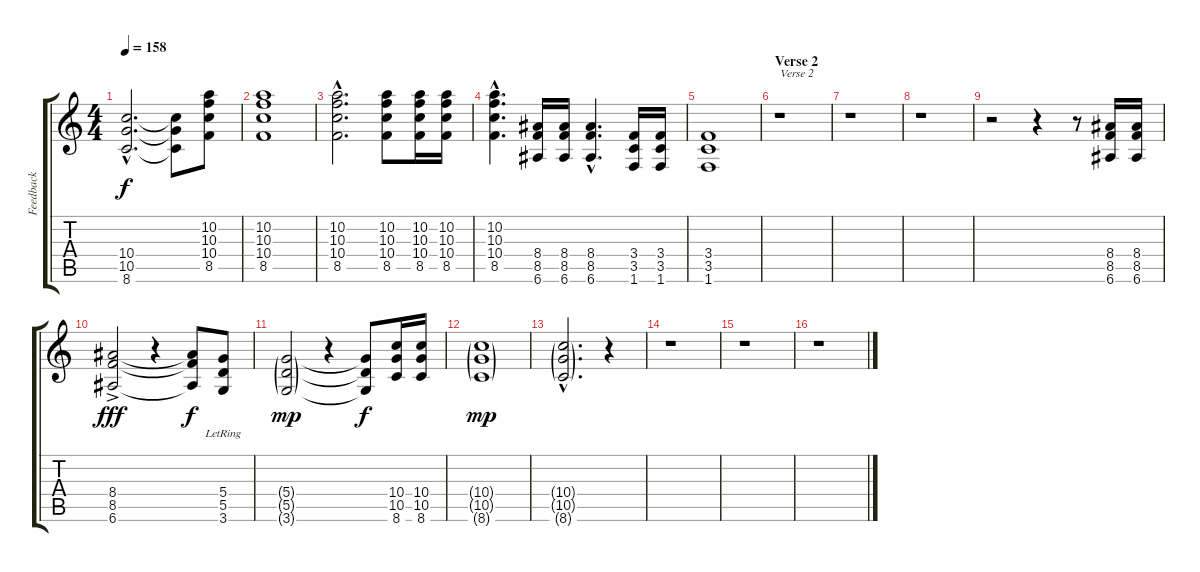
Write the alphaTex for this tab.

\track ("Feedback" "Feedback") {instrument distortionguitar}
\staff {score tabs}
\tuning (E4 B3 G3 D3 A2 E2) {hide}
\ts (4 4)
\tempo 158
\clef g2
\ks c
(10.4{hac} 10.5{hac} 8.6{hac}).2{d dy f} (10.4{t} 10.5{t} 8.6{t}).8 (10.2 10.3 10.4 8.5).8 |
(10.2 10.3 10.4 8.5).1 |
(10.2{hac} 10.3{hac} 10.4{hac} 8.5{hac}).2{d} (10.2 10.3 10.4 8.5).8 (10.2 10.3 10.4 8.5).16 (10.2 10.3 10.4 8.5).16 |
(10.2{hac} 10.3{hac} 10.4{hac} 8.5{hac}).4{d} (8.4 8.5 6.6).16 (8.4 8.5 6.6).16 (8.4{hac} 8.5{hac} 6.6{hac}).4{d} (3.4 3.5 1.6).16 (3.4 3.5 1.6).16 |
(3.4 3.5 1.6).1 |
\section ("" "Verse 2")
r.1{txt "Verse 2"} |
r.1 |
r.1 |
r.2 r.4 r.8 (8.4 8.5 6.6).16 (8.4 8.5 6.6).16 |
(8.4 8.5 6.6{ac}).2{dy fff} r.4 (8.4{t} 8.5{t} 6.6{t}).8{dy f} (5.4{lr} 5.5{lr} 3.6).8 |
(5.4{g} 5.5{g} 3.6{g}).2{dy mp} r.4 (5.4{t} 5.5{t} 3.6{t}).8{dy f} (10.4 10.5 8.6).16 (10.4 10.5 8.6).16 |
(10.4{g} 10.5{g} 8.6{g}).1{dy mp} |
(10.4{g hac} 10.5{g hac} 8.6{g hac}).2{d} r.4 |
r.1 |
r.1 |
r.1
